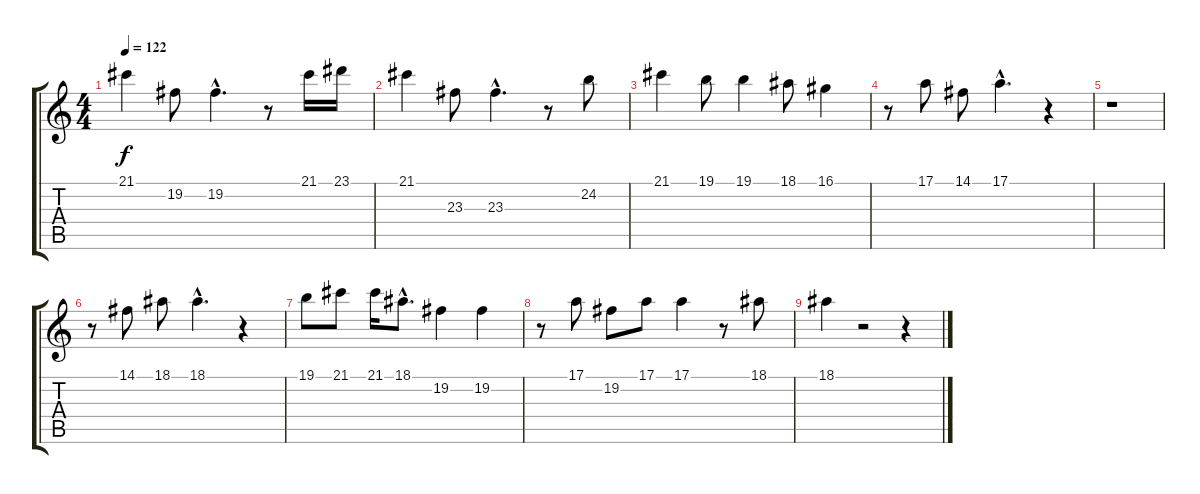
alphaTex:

\track "" {instrument stringensemble1}
\staff {score tabs}
\tuning (E4 B3 G3 D3 A2 E2) {hide}
\ts (4 4)
\tempo 122
\clef g2
\ks c
21.1.4{dy f} 19.2.8 19.2{hac}.4{d} r.8 21.1.16 23.1.16 |
21.1.4 23.3.8 23.3{hac}.4{d} r.8 24.2.8 |
21.1.4 19.1.8 19.1.4 18.1.8 16.1.4 |
r.8 17.1.8 14.1.8 17.1{hac}.4{d} r.4 |
r.1 |
r.8 14.1.8 18.1.8 18.1{hac}.4{d} r.4 |
19.1.8 21.1.8 21.1.16 18.1{hac}.8{d} 19.2.4 19.2.4 |
r.8 17.1.8 19.2.8 17.1.8 17.1.4 r.8 18.1.8 |
18.1.4 r.2 r.4
